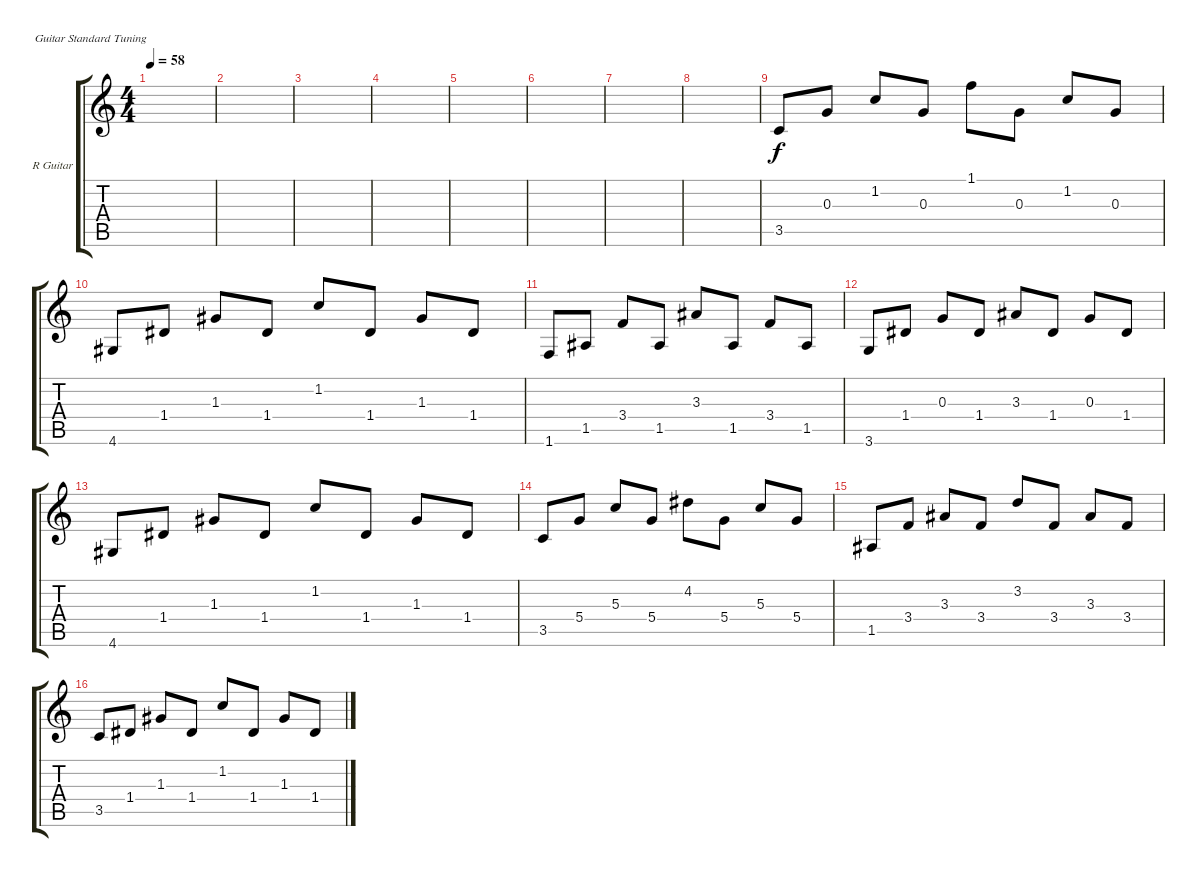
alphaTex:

\defaultSystemsLayout 4
\bracketExtendMode groupsimilarinstruments
\firstSystemTrackNameOrientation horizontal
\otherSystemsTrackNameOrientation horizontal
\track ("Rhythm Guitar  " "R Guitar") {instrument acousticguitarnylon}
\staff {score tabs}
\tuning (E4 B3 G3 D3 A2 E2)
\ts (4 4)
\tempo 58
\clef g2
\scale
0.485477
\ks c
|
\scale
0.257261 |
\scale
0.257261 |
\scale
0.333333 |
\scale
0.333333 |
\scale
0.333333 |
\scale
0.333333 |
\scale
0.333333 |
\scale
0.333333 3.5.8 0.3.8 1.2.8 0.3.8 1.1.8 0.3.8 1.2.8 0.3.8 |
\scale
0.333333 4.6.8 1.4.8 1.3.8 1.4.8 1.2.8 1.4.8 1.3.8 1.4.8 |
\scale
0.333333 1.6.8 1.5.8 3.4.8 1.5.8 3.3.8 1.5.8 3.4.8 1.5.8 |
\scale
0.333333 3.6.8 1.4.8 0.3.8 1.4.8 3.3.8 1.4.8 0.3.8 1.4.8 |
\scale
0.333333 4.6.8 1.4.8 1.3.8 1.4.8 1.2.8 1.4.8 1.3.8 1.4.8 |
\scale
0.333333 3.5.8 5.4.8 5.3.8 5.4.8 4.2.8 5.4.8 5.3.8 5.4.8 |
\scale
0.333333 1.5.8 3.4.8 3.3.8 3.4.8 3.2.8 3.4.8 3.3.8 3.4.8 |
\scale
0.333333 3.5.8 1.4.8 1.3.8 1.4.8 1.2.8 1.4.8 1.3.8 1.4.8
